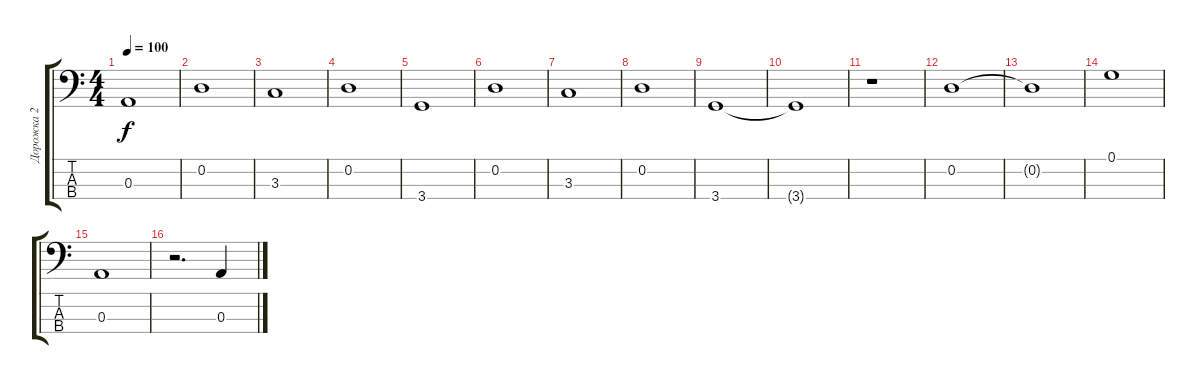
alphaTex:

\track ("Дорожка 2" "Дорожка 2") {instrument electricbassfinger}
\staff {score tabs}
\tuning (G2 D2 A1 E1) {hide}
\ts (4 4)
\tempo 100
\clef f4
\ks c
0.3.1{dy f} |
0.2.1 |
3.3.1 |
0.2.1 |
3.4.1 |
0.2.1 |
3.3.1 |
0.2.1 |
3.4.1 |
3.4{t}.1 |
r.1 |
0.2.1 |
0.2{t}.1 |
0.1.1 |
0.3.1 |
r.2{d} 0.3.4
